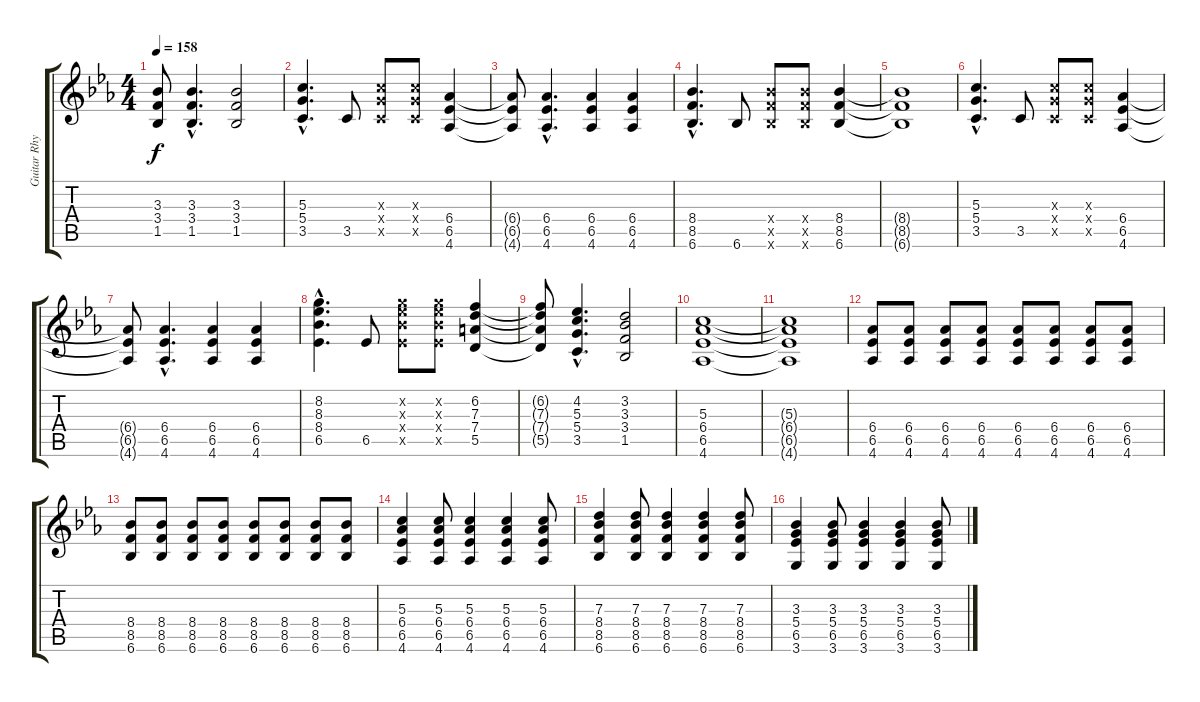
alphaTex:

\track ("Guitar Rhythm 2" "Guitar Rhy") {instrument distortionguitar}
\staff {score tabs}
\tuning (E4 B3 G3 D3 A2 E2) {hide}
\ts (4 4)
\tempo 158
\clef g2
\ks eb
(3.3{t} 3.4{t} 1.5{t}).8{dy f} (3.3{hac} 3.4{hac} 1.5{hac}).4{d} (3.3 3.4 1.5).2 |
(5.3{hac} 5.4{hac} 3.5{hac}).4{d} 3.5.8 (5.3{x} 5.4{x} 3.5{x}).8 (5.3{x} 5.4{x} 3.5{x}).8 (6.4 6.5 4.6).4 |
(6.4{t} 6.5{t} 4.6{t}).8 (6.4{hac} 6.5{hac} 4.6{hac}).4{d} (6.4 6.5 4.6).4 (6.4 6.5 4.6).4 |
(8.4{hac} 8.5{hac} 6.6{hac}).4{d} 6.6.8 (8.4{x} 8.5{x} 6.6{x}).8 (8.4{x} 8.5{x} 6.6{x}).8 (8.4 8.5 6.6).4 |
(8.4{t} 8.5{t} 6.6{t}).1 |
(5.3{hac} 5.4{hac} 3.5{hac}).4{d} 3.5.8 (5.3{x} 5.4{x} 3.5{x}).8 (5.3{x} 5.4{x} 3.5{x}).8 (6.4 6.5 4.6).4 |
(6.4{t} 6.5{t} 4.6{t}).8 (6.4{hac} 6.5{hac} 4.6{hac}).4{d} (6.4 6.5 4.6).4 (6.4 6.5 4.6).4 |
(8.2{hac} 8.3{hac} 8.4{hac} 6.5{hac}).4{d} 6.5.8 (8.2{x} 8.3{x} 8.4{x} 6.5{x}).8 (8.2{x} 8.3{x} 8.4{x} 6.5{x}).8 (6.2 7.3 7.4 5.5).4 |
(6.2{t} 7.3{t} 7.4{t} 5.5{t}).8 (4.2{hac} 5.3{hac} 5.4{hac} 3.5{hac}).4{d} (3.2 3.3 3.4 1.5).2 |
(5.3 6.4 6.5 4.6).1 |
(5.3{t} 6.4{t} 6.5{t} 4.6{t}).1 |
(6.4 6.5 4.6).8 (6.4 6.5 4.6).8 (6.4 6.5 4.6).8 (6.4 6.5 4.6).8 (6.4 6.5 4.6).8 (6.4 6.5 4.6).8 (6.4 6.5 4.6).8 (6.4 6.5 4.6).8 |
(8.4 8.5 6.6).8 (8.4 8.5 6.6).8 (8.4 8.5 6.6).8 (8.4 8.5 6.6).8 (8.4 8.5 6.6).8 (8.4 8.5 6.6).8 (8.4 8.5 6.6).8 (8.4 8.5 6.6).8 |
(5.3 6.4 6.5 4.6).4 (5.3 6.4 6.5 4.6).8 (5.3 6.4 6.5 4.6).4 (5.3 6.4 6.5 4.6).4 (5.3 6.4 6.5 4.6).8 |
(7.3 8.4 8.5 6.6).4 (7.3 8.4 8.5 6.6).8 (7.3 8.4 8.5 6.6).4 (7.3 8.4 8.5 6.6).4 (7.3 8.4 8.5 6.6).8 |
(3.3 5.4 6.5 3.6).4 (3.3 5.4 6.5 3.6).8 (3.3 5.4 6.5 3.6).4 (3.3 5.4 6.5 3.6).4 (3.3 5.4 6.5 3.6).8
